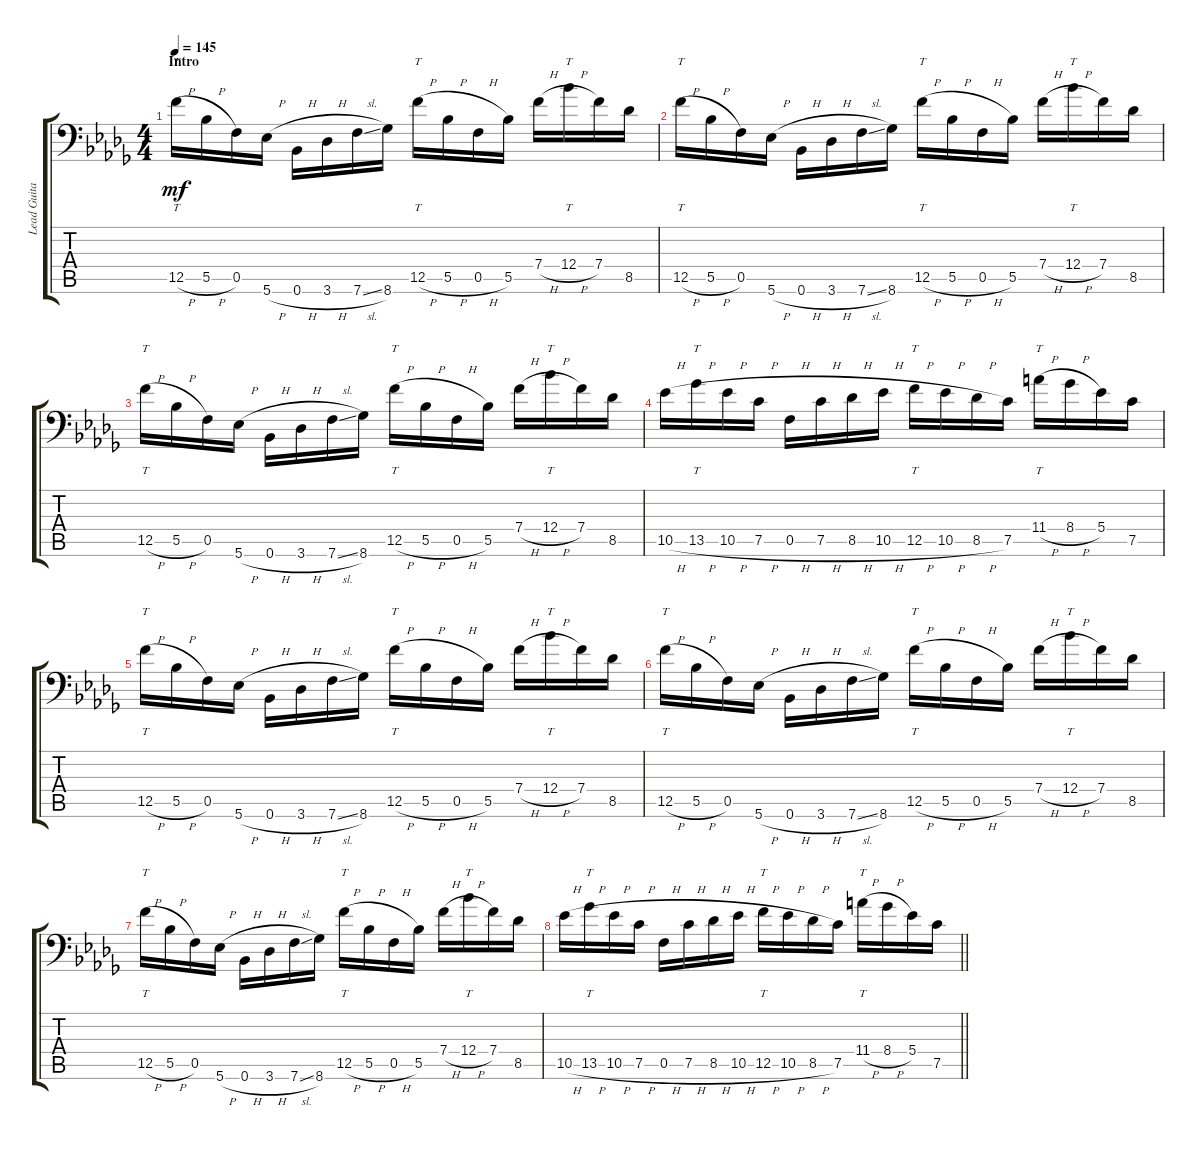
\track ("Lead Guitar" "Lead Guita") {instrument distortionguitar}
\staff {score tabs}
\tuning (C4 G3 Eb3 Bb2 F2 Bb1) {hide}
\ts (4 4)
\section ("" "Intro")
\tempo 145
\clef f4
\ks bbminor
12.5{h}.16{tt dy mf} 5.5{h}.16 0.5.16 5.6{h}.16 0.6{h}.16 3.6{h}.16 7.6{sl}.16 8.6.16 12.5{h}.16{tt} 5.5{h}.16 0.5{h}.16 5.5.16 7.4{h}.16 12.4{h}.16{tt} 7.4.16 8.5.16 |
12.5{h}.16{tt} 5.5{h}.16 0.5.16 5.6{h}.16 0.6{h}.16 3.6{h}.16 7.6{sl}.16 8.6.16 12.5{h}.16{tt} 5.5{h}.16 0.5{h}.16 5.5.16 7.4{h}.16 12.4{h}.16{tt} 7.4.16 8.5.16 |
12.5{h}.16{tt} 5.5{h}.16 0.5.16 5.6{h}.16 0.6{h}.16 3.6{h}.16 7.6{sl}.16 8.6.16 12.5{h}.16{tt} 5.5{h}.16 0.5{h}.16 5.5.16 7.4{h}.16 12.4{h}.16{tt} 7.4.16 8.5.16 |
10.5{h}.16 13.5{h}.16{tt} 10.5{h}.16 7.5{h}.16 0.5{h}.16 7.5{h}.16 8.5{h}.16 10.5{h}.16 12.5{h}.16{tt} 10.5{h}.16 8.5{h}.16 7.5.16 11.4{h}.16{tt} 8.4{h}.16 5.4.16 7.5.16 |
12.5{h}.16{tt} 5.5{h}.16 0.5.16 5.6{h}.16 0.6{h}.16 3.6{h}.16 7.6{sl}.16 8.6.16 12.5{h}.16{tt} 5.5{h}.16 0.5{h}.16 5.5.16 7.4{h}.16 12.4{h}.16{tt} 7.4.16 8.5.16 |
12.5{h}.16{tt} 5.5{h}.16 0.5.16 5.6{h}.16 0.6{h}.16 3.6{h}.16 7.6{sl}.16 8.6.16 12.5{h}.16{tt} 5.5{h}.16 0.5{h}.16 5.5.16 7.4{h}.16 12.4{h}.16{tt} 7.4.16 8.5.16 |
12.5{h}.16{tt} 5.5{h}.16 0.5.16 5.6{h}.16 0.6{h}.16 3.6{h}.16 7.6{sl}.16 8.6.16 12.5{h}.16{tt} 5.5{h}.16 0.5{h}.16 5.5.16 7.4{h}.16 12.4{h}.16{tt} 7.4.16 8.5.16 |
\barLineRight lightlight
10.5{h}.16 13.5{h}.16{tt} 10.5{h}.16 7.5{h}.16 0.5{h}.16 7.5{h}.16 8.5{h}.16 10.5{h}.16 12.5{h}.16{tt} 10.5{h}.16 8.5{h}.16 7.5.16 11.4{h}.16{tt} 8.4{h}.16 5.4.16 7.5.16
